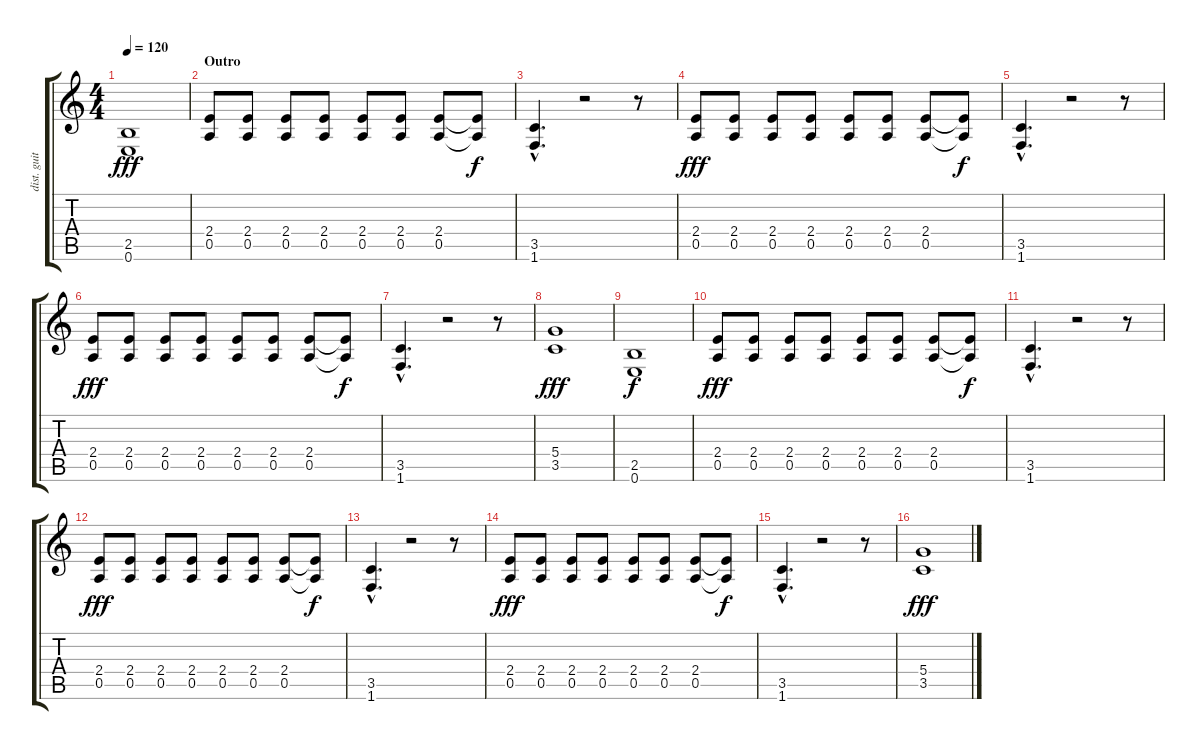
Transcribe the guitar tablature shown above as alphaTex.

\track ("dist. guitar1" "dist. guit") {instrument distortionguitar}
\staff {score tabs}
\tuning (E4 B3 G3 D3 A2 E2) {hide}
\ts (4 4)
\tempo 120
\clef g2
\ks c
(2.5 0.6).1{dy fff} |
\section ("" "Outro")
(2.4 0.5).8 (2.4 0.5).8 (2.4 0.5).8 (2.4 0.5).8 (2.4 0.5).8 (2.4 0.5).8 (2.4 0.5).8 (2.4{t} 0.5{t}).8{dy f} |
(3.5{hac} 1.6{hac}).4{d} r.2 r.8 |
(2.4 0.5).8{dy fff} (2.4 0.5).8 (2.4 0.5).8 (2.4 0.5).8 (2.4 0.5).8 (2.4 0.5).8 (2.4 0.5).8 (2.4{t} 0.5{t}).8{dy f} |
(3.5{hac} 1.6{hac}).4{d} r.2 r.8 |
(2.4 0.5).8{dy fff} (2.4 0.5).8 (2.4 0.5).8 (2.4 0.5).8 (2.4 0.5).8 (2.4 0.5).8 (2.4 0.5).8 (2.4{t} 0.5{t}).8{dy f} |
(3.5{hac} 1.6{hac}).4{d} r.2 r.8 |
(5.4 3.5).1{dy fff} |
(2.5 0.6).1{dy f} |
(2.4 0.5).8{dy fff} (2.4 0.5).8 (2.4 0.5).8 (2.4 0.5).8 (2.4 0.5).8 (2.4 0.5).8 (2.4 0.5).8 (2.4{t} 0.5{t}).8{dy f} |
(3.5{hac} 1.6{hac}).4{d} r.2 r.8 |
(2.4 0.5).8{dy fff} (2.4 0.5).8 (2.4 0.5).8 (2.4 0.5).8 (2.4 0.5).8 (2.4 0.5).8 (2.4 0.5).8 (2.4{t} 0.5{t}).8{dy f} |
(3.5{hac} 1.6{hac}).4{d} r.2 r.8 |
(2.4 0.5).8{dy fff} (2.4 0.5).8 (2.4 0.5).8 (2.4 0.5).8 (2.4 0.5).8 (2.4 0.5).8 (2.4 0.5).8 (2.4{t} 0.5{t}).8{dy f} |
(3.5{hac} 1.6{hac}).4{d} r.2 r.8 |
(5.4 3.5).1{dy fff}
